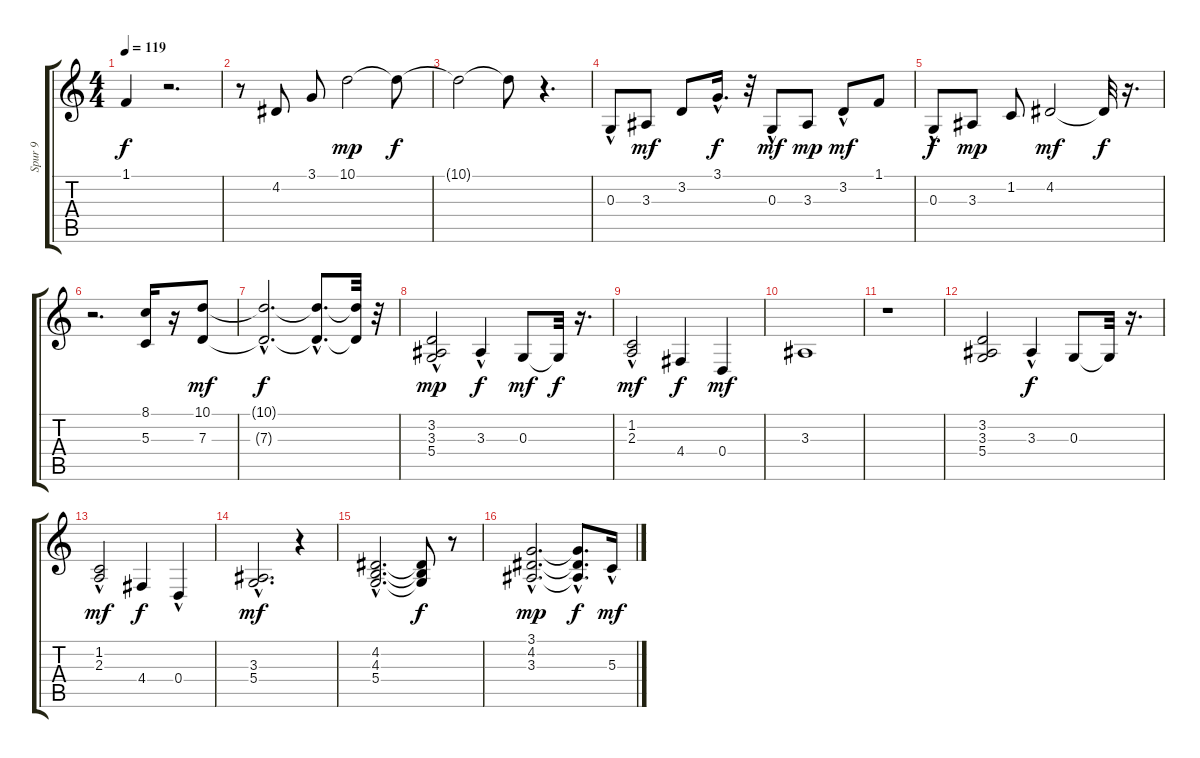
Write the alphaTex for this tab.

\track ("Spur 9" "Spur 9") {instrument electricgrandpiano}
\staff {score tabs}
\tuning (E4 B3 G3 D3 A2 E2) {hide}
\ts (4 4)
\tempo 119
\clef g2
\ks c
1.1{t}.4{dy f} r.2{d} |
r.8 4.2.8 3.1.8 10.1.2{dy mp} 10.1{t}.8{dy f} |
10.1{t}.2 10.1{t}.8 r.4{d} |
0.3{hac}.8 3.3.8{dy mf} 3.2.8 3.1{hac}.16{d dy f} r.32 0.3{hac}.8{dy mf} 3.3.8{dy mp} 3.2{hac}.8{dy mf} 1.1.8 |
0.3{hac}.8{dy f} 3.3.8{dy mp} 1.2.8 4.2.2{dy mf} 4.2{t}.32{dy f} r.16{d} |
r.2{d} (8.1 5.3).16 r.16 (10.1 7.3).8{dy mf} |
(10.1{hac t} 7.3{hac t}).2{d dy f} (10.1{hac t} 7.3{hac t}).8{d} (10.1{t} 7.3{t}).32 r.32 |
(3.2{hac} 3.3{hac} 5.4).2{dy mp} 3.3{hac}.4{dy f} 0.3.8{dy mf} 0.3{t}.32{dy f} r.16{d} |
(1.2{hac} 2.3{hac}).2{dy mf} 4.4.4{dy f} 0.4.4{dy mf} |
3.3.1 |
r.1 |
(3.2 3.3 5.4).2 3.3{hac}.4{dy f} 0.3.8 0.3{t}.32 r.16{d} |
(1.2{hac} 2.3{hac}).2{dy mf} 4.4.4{dy f} 0.4{hac}.4 |
(3.3{hac} 5.4{hac}).2{d dy mf} r.4 |
(4.2{hac} 4.3{hac} 5.4{hac}).2{d} (4.2{t} 4.3{t} 5.4{t}).8{dy f} r.8 |
(3.1{hac} 4.2{hac} 3.3{hac}).2{d dy mp} (3.1{hac t} 4.2{hac t} 3.3{t}).8{d dy f} 5.3{hac}.16{dy mf}
